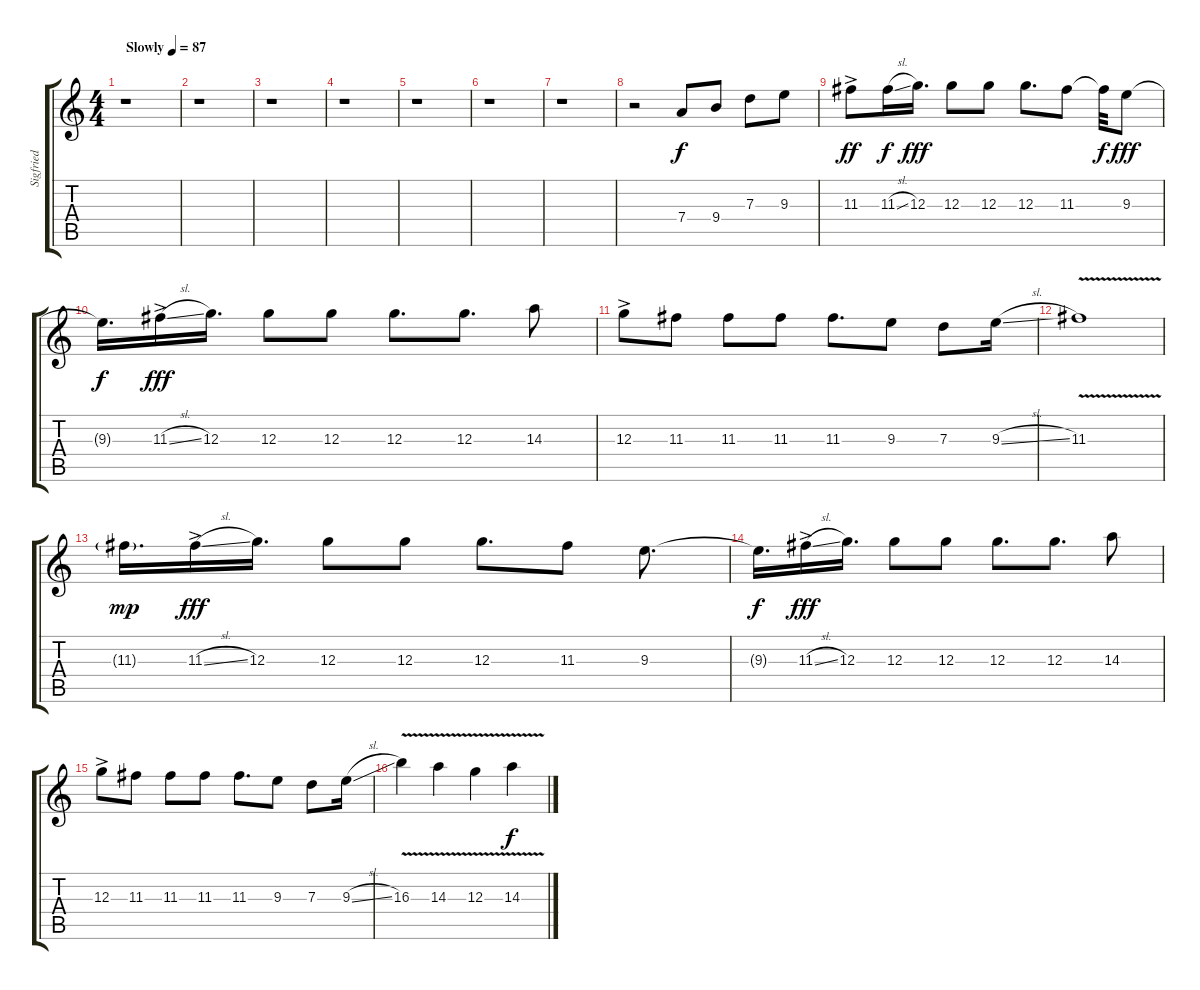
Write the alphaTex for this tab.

\track ("Sigfried" "Sigfried") {instrument distortionguitar}
\staff {score tabs}
\tuning (E4 B3 G3 D3 A2 E2) {hide}
\ts (4 4)
\tempo (87 "Slowly")
\clef g2
\ks c
r.1{dy f instrument distortionguitar} |
r.1 |
r.1 |
r.1 |
r.1 |
r.1 |
r.1 |
r.2 7.4.8 9.4.8 7.3.8 9.3.8 |
11.3{ac}.8{dy ff} 11.3{sl}.16{dy f} 12.3.16{d dy fff} 12.3.8 12.3.8 12.3.8{d} 11.3.8 11.3{t}.32{dy f} 9.3.8{dy fff} |
9.3{t}.16{d dy f} 11.3{sl ac}.16{dy fff} 12.3.16{d} 12.3.8 12.3.8 12.3.8{d} 12.3.8{d} 14.3.8 |
12.3{ac}.8 11.3.8 11.3.8 11.3.8 11.3.8{d} 9.3.8 7.3.8 9.3{sl}.16 |
11.3{v}.1{volume 4} |
11.3{g}.16{d dy mp volume 13} 11.3{sl ac}.16{dy fff} 12.3.16{d} 12.3.8 12.3.8 12.3.8{d} 11.3.8 9.3.8{d} |
9.3{t}.16{d dy f} 11.3{sl ac}.16{dy fff} 12.3.16{d} 12.3.8 12.3.8 12.3.8{d} 12.3.8{d} 14.3.8 |
12.3{ac}.8 11.3.8 11.3.8 11.3.8 11.3.8{d} 9.3.8 7.3.8 9.3{sl}.16 |
16.3{v}.4 14.3{v}.4 12.3{v}.4 14.3{v}.4{dy f}
